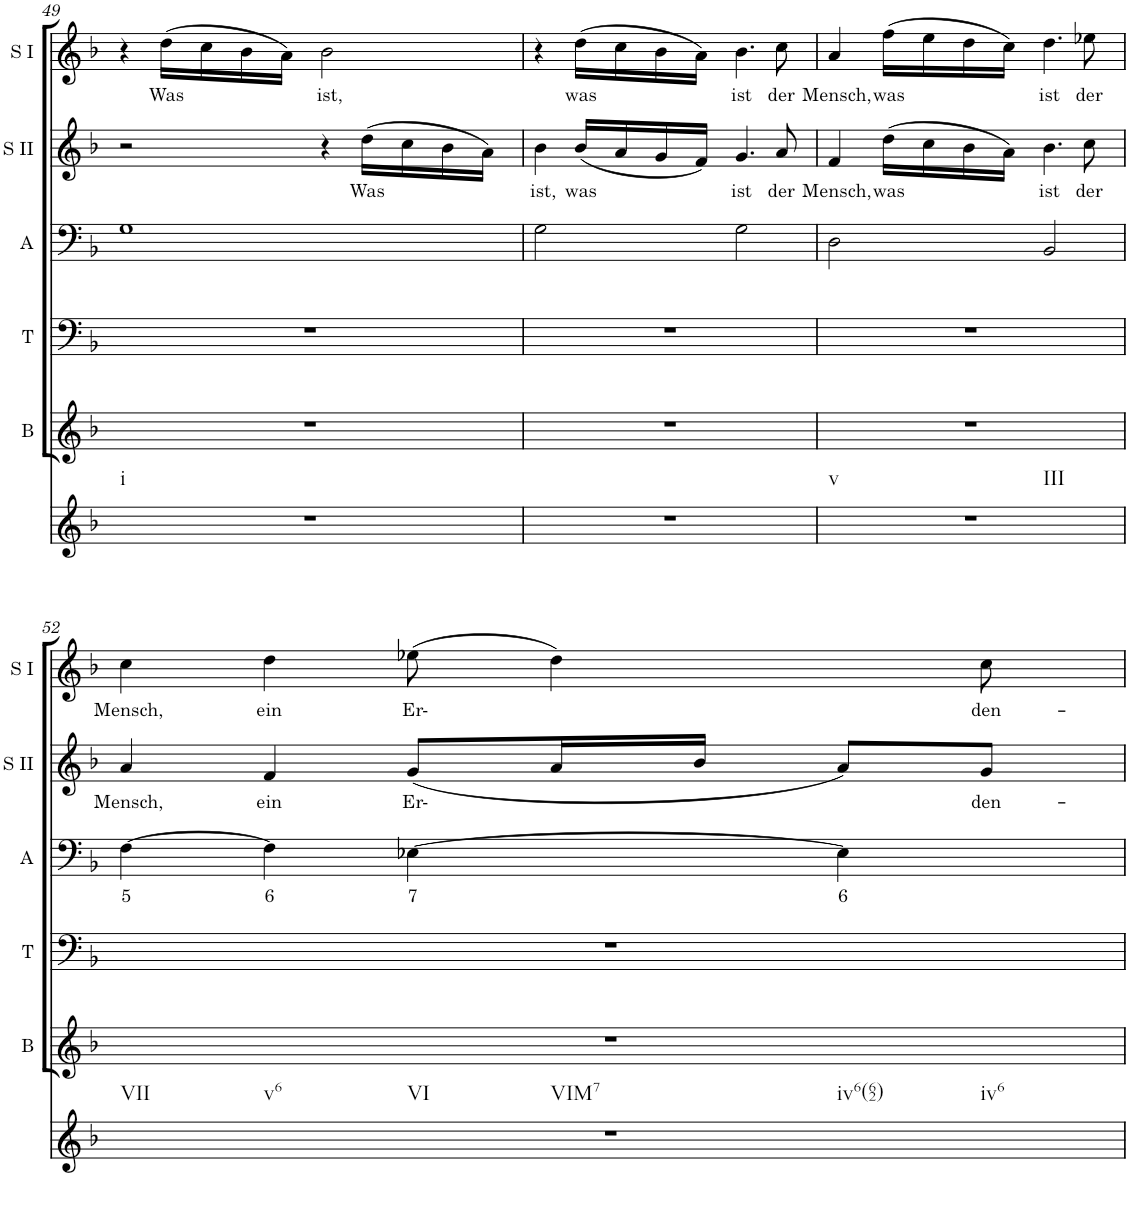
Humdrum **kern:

**kern	**kern	**kern	**kern	**text	**kern	**text	**kern	**text
*part6	*part5	*part4	*part3	*part3	*part2	*part2	*part1	*part1
*staff6	*staff5	*staff4	*staff3	*staff3	*staff2	*staff2	*staff1	*staff1
*I"Continuo	*I"Bass	*I"Tenor	*I"Alto	*	*I"Soprano II	*	*I"Soprano I	*
*	*I'B	*I'T	*I'A	*	*I'S II	*	*I'S I	*
!!LO:PB:g=z
*clefG2	*clefG2	*clefF4	*clefF4	*	*clefGv2	*	*clefG2	*
*k[b-]	*k[b-]	*k[b-]	*k[b-]	*	*k[b-]	*	*k[b-]	*
*M4/4	*M4/4	*M4/4	*M4/4	*	*M4/4	*	*M4/4	*
=49	=49	=49	=49	=49	=49	=49	=49	=49
!LO:TX:b:t=i	!	!	!	!	!	!	!	!
1r	1r	1r	1G	.	2r	.	4r	.
!	!	!	!	!	!	!	!	!LO:LY:b
.	.	.	.	.	.	.	(16dd\LL	Was
.	.	.	.	.	.	.	16cc\	.
.	.	.	.	.	.	.	16b-\	.
.	.	.	.	.	.	.	16a\JJ)	.
!	!	!	!	!	!	!	!	!LO:LY:b
.	.	.	.	.	4r	.	2b-\	ist,
!	!	!	!	!	!	!LO:LY:b	!	!
.	.	.	.	.	(16dd\LL	Was	.	.
.	.	.	.	.	16cc\	.	.	.
.	.	.	.	.	16b-\	.	.	.
.	.	.	.	.	16a\JJ)	.	.	.
=50	=50	=50	=50	=50	=50	=50	=50	=50
!	!	!	!	!	!	!LO:LY:b	!	!
1r	1r	1r	2G\	.	4b-\	ist,	4r	.
!	!	!	!	!	!	!LO:LY:b	!	!LO:LY:b
.	.	.	.	.	(16b-/LL	was	(16dd\LL	was
.	.	.	.	.	16a/	.	16cc\	.
.	.	.	.	.	16g/	.	16b-\	.
.	.	.	.	.	16f/JJ)	.	16a\JJ)	.
!	!	!	!	!	!	!LO:LY:b	!	!LO:LY:b
.	.	.	2G\	.	4.g/	ist	4.b-\	ist
!	!	!	!	!	!	!LO:LY:b	!	!LO:LY:b
.	.	.	.	.	8a/	der	8cc\	der
=51	=51	=51	=51	=51	=51	=51	=51	=51
!LO:TX:b:t=v	!	!	!	!	!	!	!	!
!LO:TX:b:t=III	!	!	!	!	!	!	!	!
!	!	!	!	!	!	!LO:LY:b	!	!LO:LY:b
1r	1r	1r	2D\	.	4f/	Mensch,	4a/	Mensch,
!	!	!	!	!	!	!LO:LY:b	!	!LO:LY:b
.	.	.	.	.	(16dd\LL	was	(16ff\LL	was
.	.	.	.	.	16cc\	.	16ee\	.
.	.	.	.	.	16b-\	.	16dd\	.
.	.	.	.	.	16a\JJ)	.	16cc\JJ)	.
!	!	!	!	!	!	!LO:LY:b	!	!LO:LY:b
.	.	.	2BB-/	.	4.b-\	ist	4.dd\	ist
!	!	!	!	!	!	!LO:LY:b	!	!LO:LY:b
.	.	.	.	.	8cc\	der	8ee-X\	der
!!LO:LB:g=z
=52	=52	=52	=52	=52	=52	=52	=52	=52
!LO:TX:b:t=VII	!	!	!	!	!	!	!	!
!LO:TX:b:t=v6	!	!	!	!	!	!	!	!
!LO:TX:b:t=VI	!	!	!	!	!	!	!	!
!LO:TX:b:t=VIM7	!	!	!	!	!	!	!	!
!LO:TX:b:t=iv6(62)	!	!	!	!	!	!	!	!
!LO:TX:b:t=iv6	!	!	!	!	!	!	!	!
!	!	!	!	!LO:LY:b	!	!LO:LY:b	!	!LO:LY:b
1r	1r	1r	[4F\	5	4a/	Mensch,	4cc\	Mensch,
!	!	!	!	!LO:LY:b	!	!LO:LY:b	!	!LO:LY:b
.	.	.	4F\]	6	4f/	ein	4dd\	ein
!	!	!	!	!LO:LY:b	!	!LO:LY:b	!	!LO:LY:b
.	.	.	[4E-X\	7	(8g/L	Er-	(8ee-X\	Er-
.	.	.	.	.	16a/L	.	4dd\)	.
.	.	.	.	.	16b-/JJ	.	.	.
!	!	!	!	!LO:LY:b	!	!	!	!
.	.	.	4E-\]	6	8a/L)	.	.	.
!	!	!	!	!	!	!LO:LY:b	!	!LO:LY:b
.	.	.	.	.	8g/J	den-	8cc\	den-
=	=	=	=	=	=	=	=	=
*-	*-	*-	*-	*-	*-	*-	*-	*-
